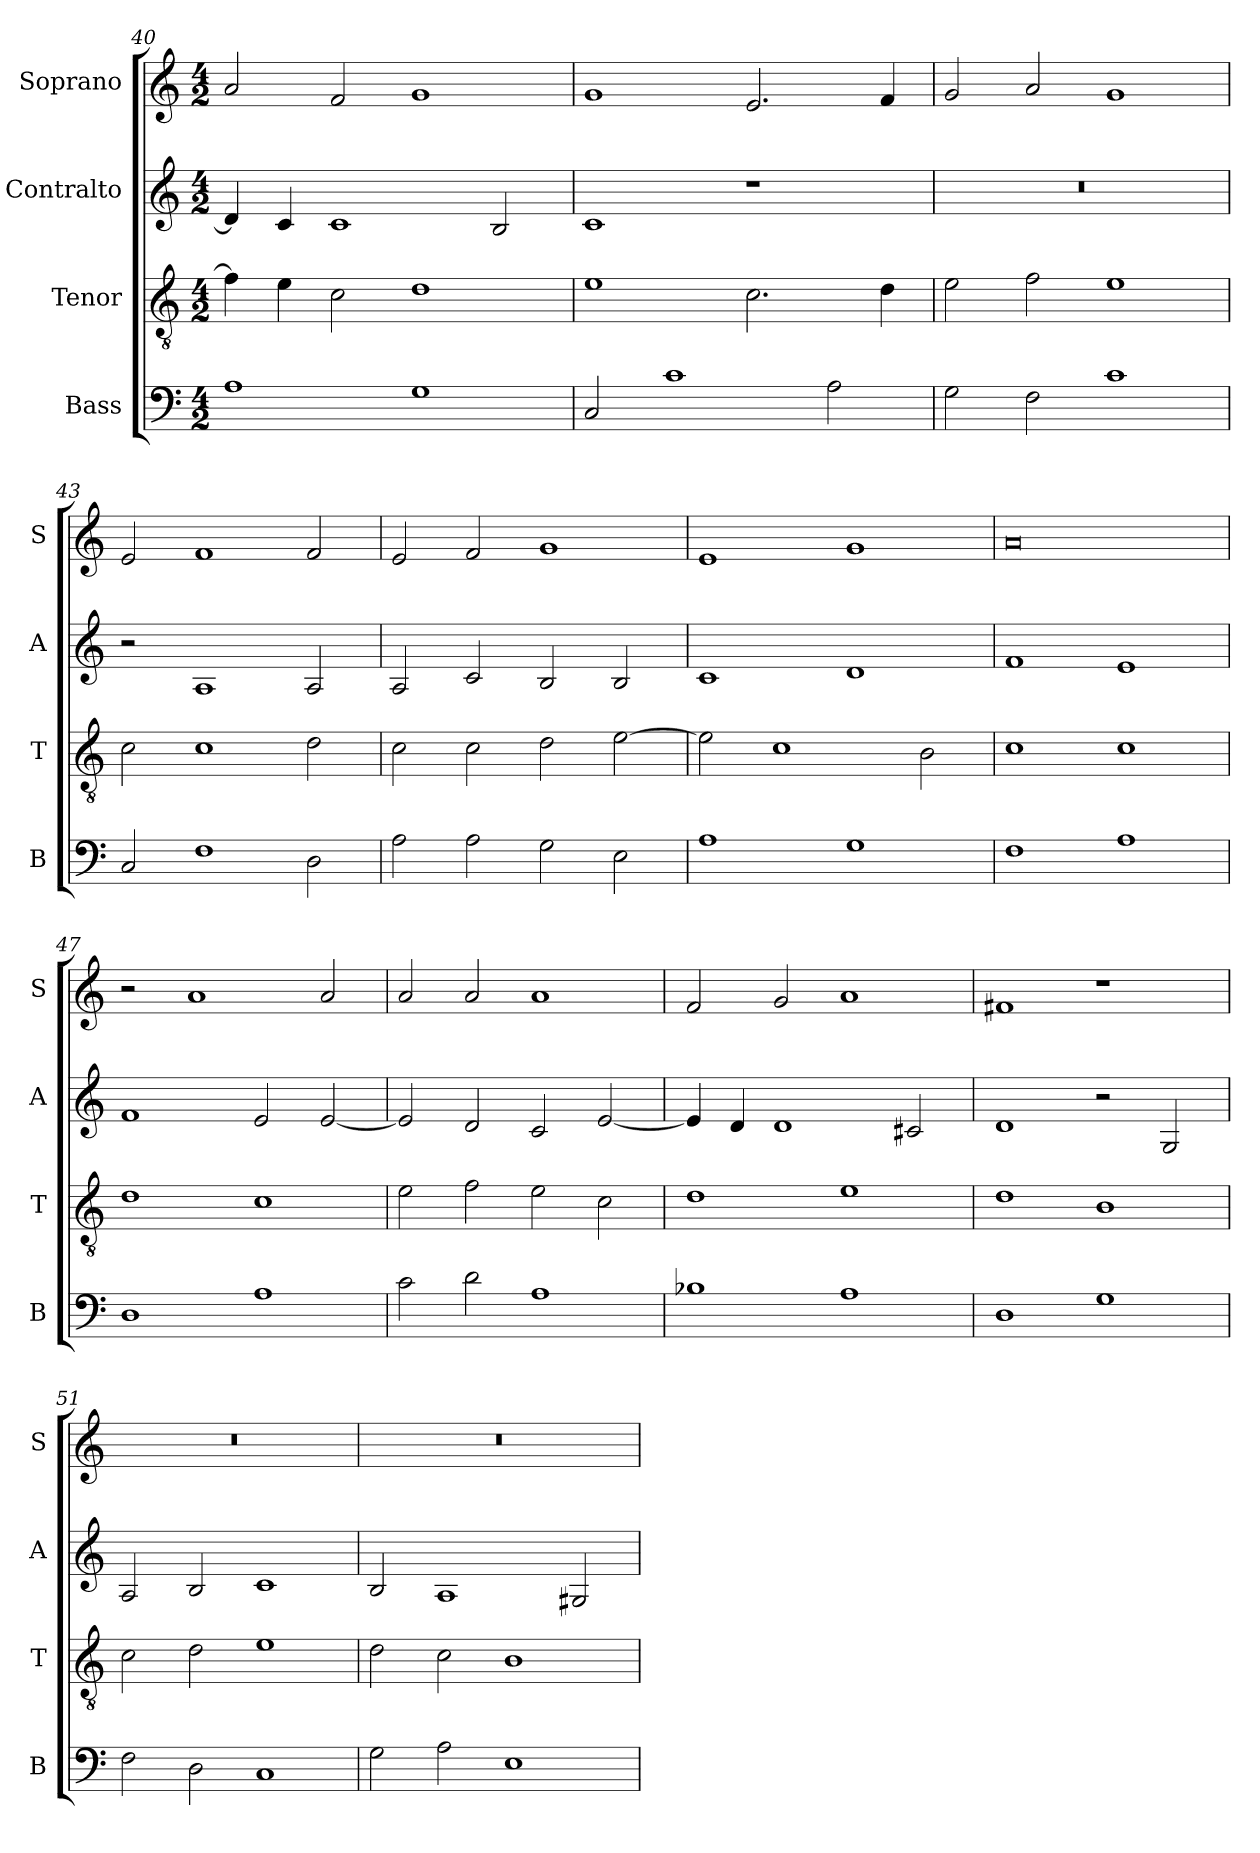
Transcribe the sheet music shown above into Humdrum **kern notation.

**kern	**kern	**kern	**kern
*part4	*part3	*part2	*part1
*staff4	*staff3	*staff2	*staff1
*I"Bass	*I"Tenor	*I"Contralto	*I"Soprano
*I'B	*I'T	*I'A	*I'S
*clefF4	*clefGv2	*clefG2	*clefG2
*k[]	*k[]	*k[]	*k[]
*G:mix	*G:mix	*G:mix	*G:mix
*M4/2	*M4/2	*M4/2	*M4/2
=40	=40	=40	=40
1A	4f]	4d]	2a
.	4e	4c	.
.	2c	1c	2f
1G	1d	.	1g
.	.	2B	.
=41	=41	=41	=41
2C	1e	1c	1g
1c	.	.	.
.	2.c	1r	2.e
2A	.	.	.
.	4d	.	4f
=42	=42	=42	=42
2G	2e	0r	2g
2F	2f	.	2a
1c	1e	.	1g
=43	=43	=43	=43
2C	2c	2r	2e
1F	1c	1A	1f
2D	2d	2A	2f
=44	=44	=44	=44
2A	2c	2A	2e
2A	2c	2c	2f
2G	2d	2B	1g
2E	[2e	2B	.
=45	=45	=45	=45
1A	2e]	1c	1e
.	1c	.	.
1G	.	1d	1g
.	2B	.	.
=46	=46	=46	=46
1F	1c	1f	0a
1A	1c	1e	.
=47	=47	=47	=47
1D	1d	1f	2r
.	.	.	1a
1A	1c	2e	.
.	.	[2e	2a
=48	=48	=48	=48
2c	2e	2e]	2a
2d	2f	2d	2a
1A	2e	2c	1a
.	2c	[2e	.
=49	=49	=49	=49
1B-X	1d	4e]	2f
.	.	4d	.
.	.	1d	2g
1A	1e	.	1a
.	.	2c#X	.
=50	=50	=50	=50
1D	1d	1d	1f#X
1G	1B	2r	1r
.	.	2G	.
=51	=51	=51	=51
2F	2c	2A	0r
2D	2d	2B	.
1C	1e	1c	.
=52	=52	=52	=52
2G	2d	2B	0r
2A	2c	1A	.
1E	1B	.	.
.	.	2G#X	.
=	=	=	=
*-	*-	*-	*-
